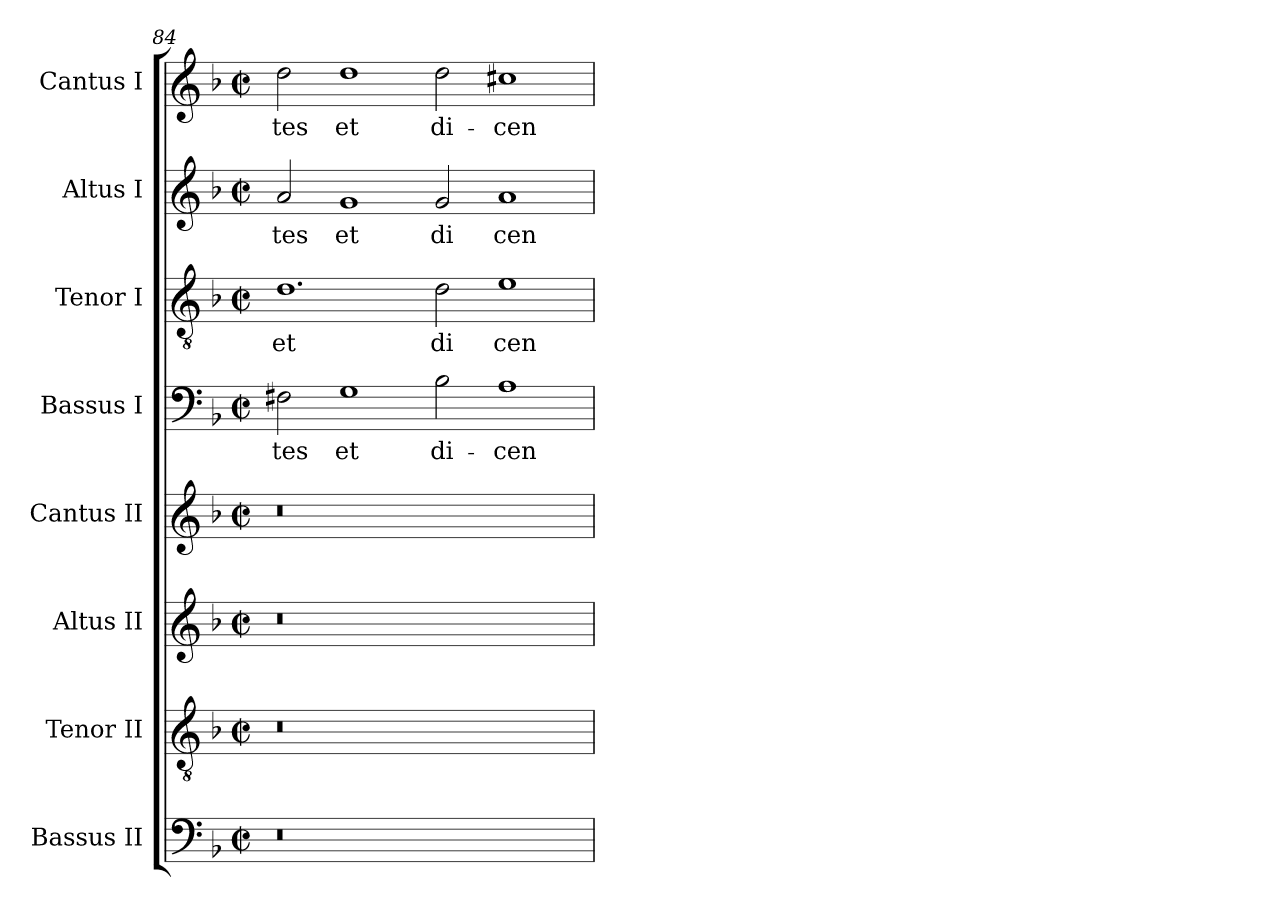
**kern	**kern	**kern	**kern	**kern	**text	**kern	**text	**kern	**text	**kern	**text
*part8	*part7	*part6	*part5	*part4	*part4	*part3	*part3	*part2	*part2	*part1	*part1
*staff8	*staff7	*staff6	*staff5	*staff4	*staff4	*staff3	*staff3	*staff2	*staff2	*staff1	*staff1
*I"Bassus II	*I"Tenor II	*I"Altus II	*I"Cantus II	*I"Bassus I	*	*I"Tenor I	*	*I"Altus I	*	*I"Cantus I	*
!!LO:PB:g=z
*clefF4	*clefGv2	*clefG2	*clefG2	*clefF4	*	*clefGv2	*	*clefG2	*	*clefG2	*
*k[b-]	*k[b-]	*k[b-]	*k[b-]	*k[b-]	*	*k[b-]	*	*k[b-]	*	*k[b-]	*
*F:	*F:	*F:	*F:	*F:	*	*F:	*	*F:	*	*F:	*
*M2/2	*M2/2	*M2/2	*M2/2	*M2/2	*	*M2/2	*	*M2/2	*	*M2/2	*
*met(c|)	*met(c|)	*met(c|)	*met(c|)	*met(c|)	*	*met(c|)	*	*met(c|)	*	*met(c|)	*
=84	=84	=84	=84	=84	=84	=84	=84	=84	=84	=84	=84
!	!	!	!	!	!LO:LY:b:cj	!	!LO:LY:b:cj	!	!LO:LY:b:cj	!	!LO:LY:b:cj
0.r	0.r	0.r	0.r	2F#X\	tes	1.d	et	2a/	-tes	2dd\	tes
!	!	!	!	!	!LO:LY:b:cj	!	!	!	!LO:LY:b:cj	!	!LO:LY:b:cj
.	.	.	.	1G	et	.	.	1g	et	1dd	et
!	!	!	!	!	!LO:LY:b:cj	!	!LO:LY:b:cj	!	!LO:LY:b:cj	!	!LO:LY:b:cj
.	.	.	.	2B-\	di-	2d\	di	2g/	di	2dd\	di-
!	!	!	!	!	!LO:LY:b:cj	!	!LO:LY:b:cj	!	!LO:LY:b:cj	!	!LO:LY:b:cj
.	.	.	.	1A	-cen-	1e	cen	1a	cen	1cc#X	-cen-
=	=	=	=	=	=	=	=	=	=	=	=
*-	*-	*-	*-	*-	*-	*-	*-	*-	*-	*-	*-
